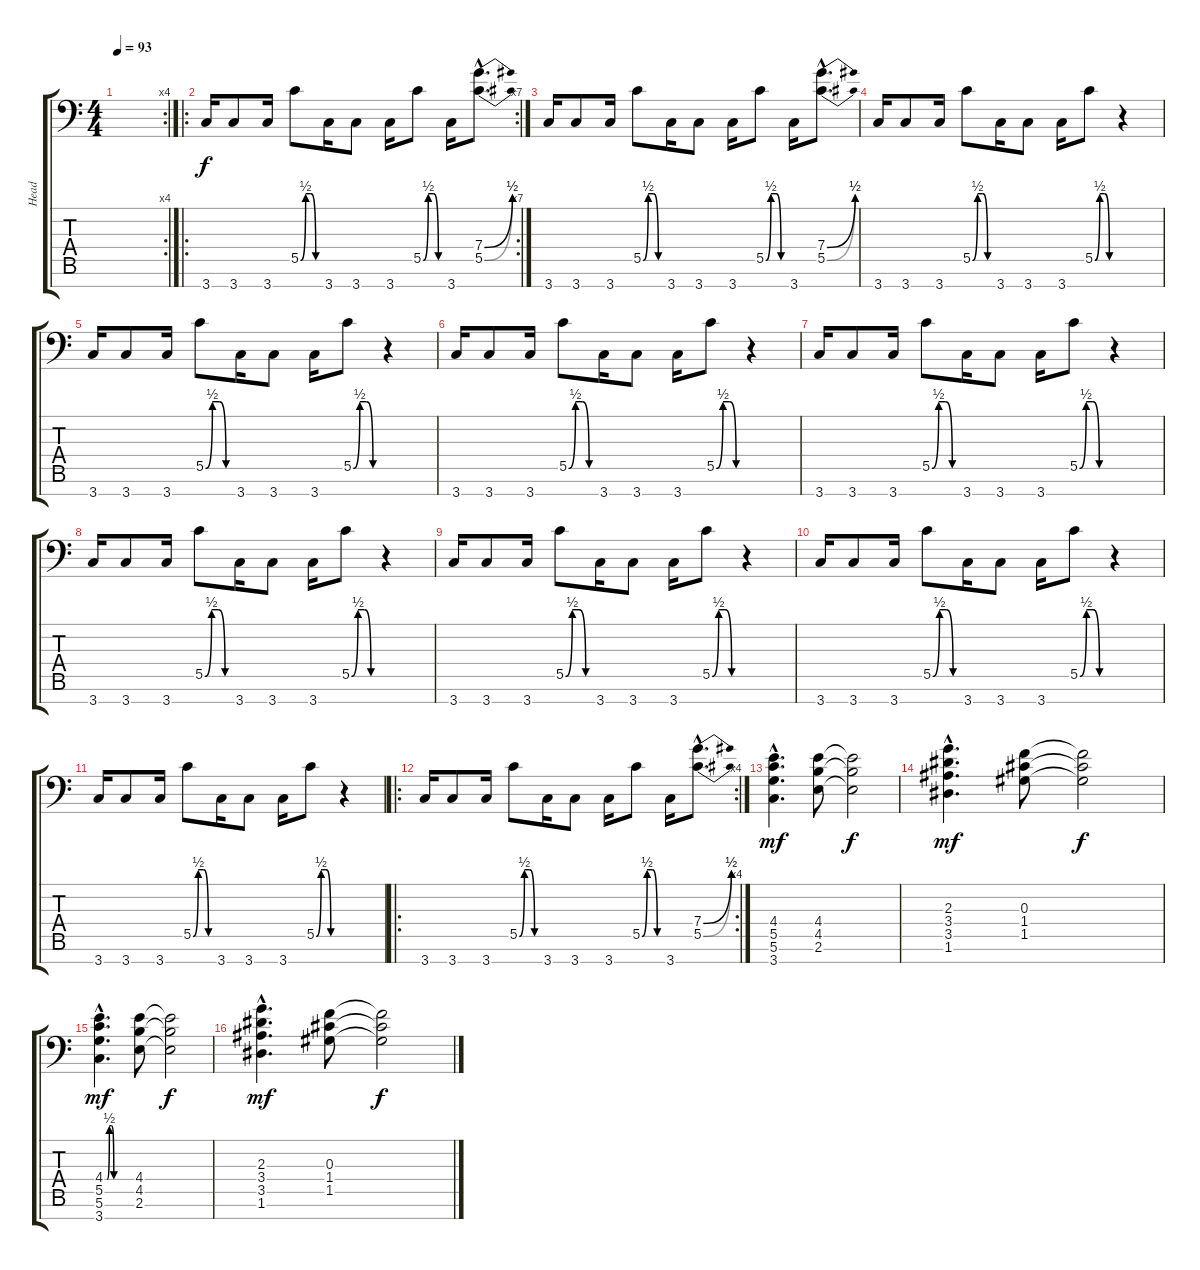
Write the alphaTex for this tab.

\track ("Head" "Head") {instrument distortionguitar}
\staff {score tabs}
\tuning (D4 A3 F3 C3 G2 D2 A1) {hide}
\rc 4
\ts (4 4)
\tempo 93
\clef f4
\ks c
|
\ro
\rc 7
3.7.16{volume 16} 3.7.8 3.7.16 5.5{be (custom 0 0 15 2 30 2 45 0 60 0)}.8 3.7.16 3.7.8 3.7.16 5.5{be (custom 0 0 15 2 30 2 45 0 60 0)}.8 3.7.16 (7.4{be (bend 0 0 60 2) hac} 5.5{be (bend 0 0 60 2) hac}).8{d} |
3.7.16 3.7.8 3.7.16 5.5{be (custom 0 0 15 2 30 2 45 0 60 0)}.8 3.7.16 3.7.8 3.7.16 5.5{be (custom 0 0 15 2 30 2 45 0 60 0)}.8 3.7.16 (7.4{be (bend 0 0 60 2) hac} 5.5{be (bend 0 0 60 2) hac}).8{d} |
3.7.16{volume 10} 3.7.8 3.7.16 5.5{be (custom 0 0 15 2 30 2 45 0 60 0)}.8 3.7.16 3.7.8 3.7.16 5.5{be (custom 0 0 15 2 30 2 45 0 60 0)}.8 r.4 |
3.7.16 3.7.8 3.7.16 5.5{be (custom 0 0 15 2 30 2 45 0 60 0)}.8 3.7.16 3.7.8 3.7.16 5.5{be (custom 0 0 15 2 30 2 45 0 60 0)}.8 r.4 |
3.7.16 3.7.8 3.7.16 5.5{be (custom 0 0 15 2 30 2 45 0 60 0)}.8 3.7.16 3.7.8 3.7.16 5.5{be (custom 0 0 15 2 30 2 45 0 60 0)}.8 r.4 |
3.7.16 3.7.8 3.7.16 5.5{be (custom 0 0 15 2 30 2 45 0 60 0)}.8 3.7.16 3.7.8 3.7.16 5.5{be (custom 0 0 15 2 30 2 45 0 60 0)}.8 r.4 |
3.7.16 3.7.8 3.7.16 5.5{be (custom 0 0 15 2 30 2 45 0 60 0)}.8 3.7.16 3.7.8 3.7.16 5.5{be (custom 0 0 15 2 30 2 45 0 60 0)}.8 r.4 |
3.7.16 3.7.8 3.7.16 5.5{be (custom 0 0 15 2 30 2 45 0 60 0)}.8 3.7.16 3.7.8 3.7.16 5.5{be (custom 0 0 15 2 30 2 45 0 60 0)}.8 r.4 |
3.7.16 3.7.8 3.7.16 5.5{be (custom 0 0 15 2 30 2 45 0 60 0)}.8 3.7.16 3.7.8 3.7.16 5.5{be (custom 0 0 15 2 30 2 45 0 60 0)}.8 r.4 |
3.7.16 3.7.8 3.7.16 5.5{be (custom 0 0 15 2 30 2 45 0 60 0)}.8 3.7.16 3.7.8 3.7.16 5.5{be (custom 0 0 15 2 30 2 45 0 60 0)}.8 r.4 |
\ro
\rc 4
3.7.16{volume 16} 3.7.8 3.7.16 5.5{be (custom 0 0 15 2 30 2 45 0 60 0)}.8 3.7.16 3.7.8 3.7.16 5.5{be (custom 0 0 15 2 30 2 45 0 60 0)}.8 3.7.16 (7.4{be (bend 0 0 60 2) hac} 5.5{be (bend 0 0 60 2) hac}).8{d} |
(4.4{hac} 5.5{hac} 5.6{hac} 3.7{hac}).4{d dy mf} (4.4 4.5 2.6).8 (4.4{t} 4.5{t} 2.6{t}).2{dy f} |
(2.3{hac} 3.4{hac} 3.5{hac} 1.6{hac}).4{d dy mf} (0.3 1.4 1.5).8 (0.3{t} 1.4{t} 1.5{t}).2{dy f} |
(4.4{be (custom 0 0 5 0 10 2 15 2 20 0 30 0 45 0 60 0) hac} 5.5{hac} 5.6{hac} 3.7{hac}).4{d dy mf} (4.4 4.5 2.6).8 (4.4{t} 4.5{t} 2.6{t}).2{dy f} |
(2.3{hac} 3.4{hac} 3.5{hac} 1.6{hac}).4{d dy mf} (0.3 1.4 1.5).8 (0.3{t} 1.4{t} 1.5{t}).2{dy f}
